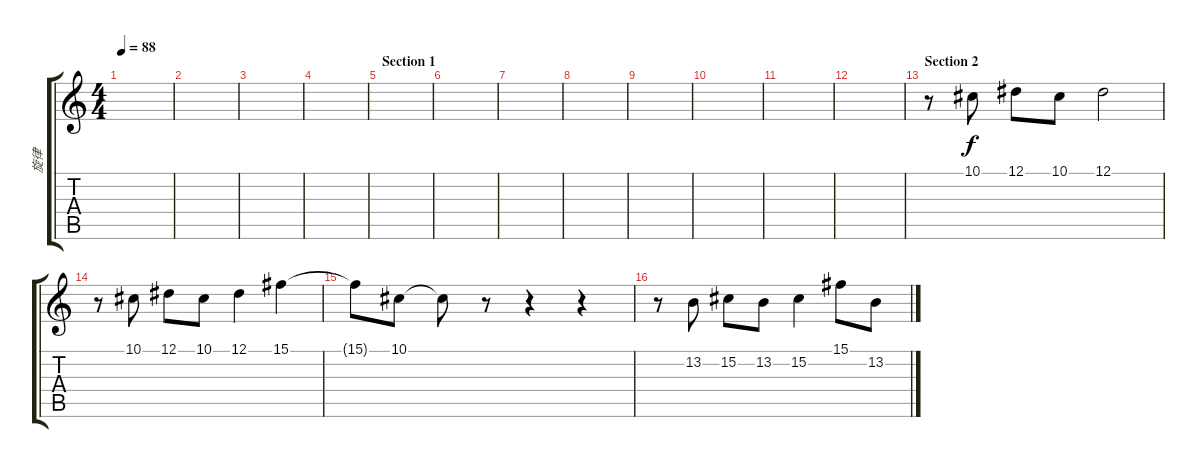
\track ("旋律" "旋律") {instrument voiceoohs}
\staff {score tabs}
\tuning (Eb4 Bb3 Gb3 Db3 Ab2 Eb2) {hide}
\ts (4 4)
\tempo 88
\clef g2
\ks c
|
|
|
|
\section ("" "Section 1")
|
|
|
|
|
|
|
|
\section ("" "Section 2")
r.8 10.1.8 12.1.8 10.1.8 12.1.2 |
r.8 10.1.8 12.1.8 10.1.8 12.1.4 15.1.4 |
15.1{t}.8 10.1.8 10.1{t}.8 r.8 r.4 r.4 |
r.8 13.2.8 15.2.8 13.2.8 15.2.4 15.1.8 13.2.8
